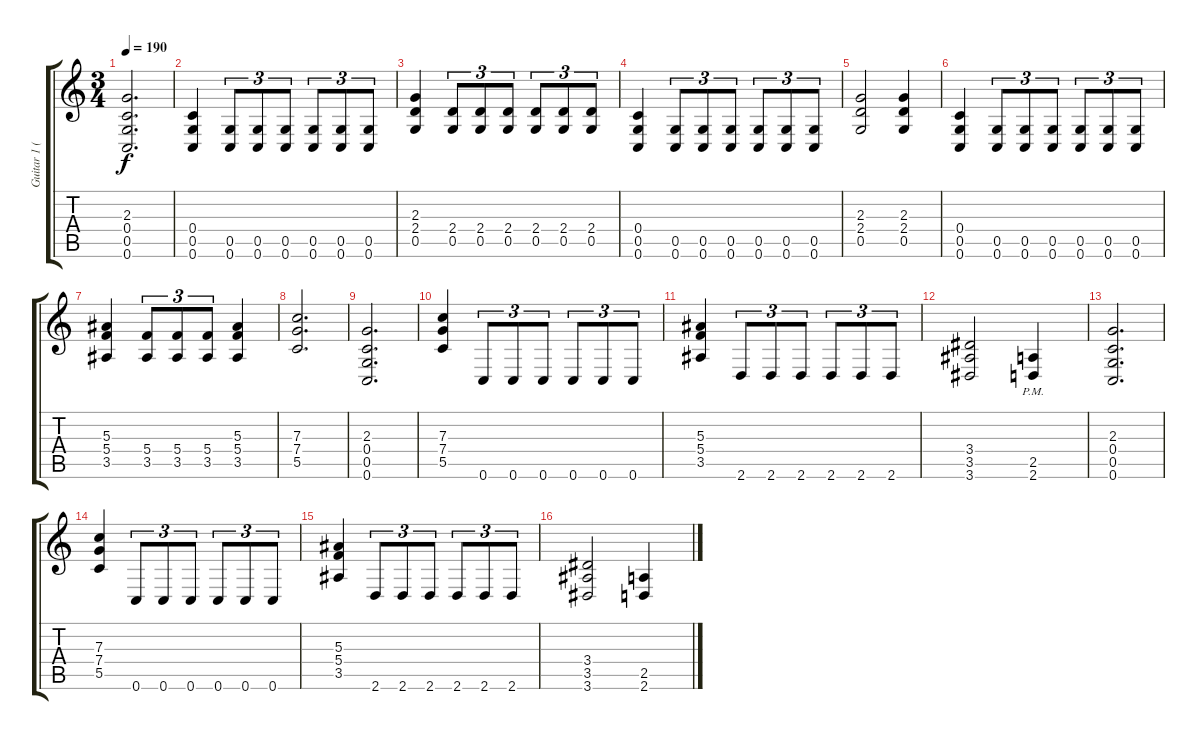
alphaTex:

\track ("Guitar 1 (Teemu)" "Guitar 1 (") {instrument distortionguitar}
\staff {score tabs}
\tuning (D4 A3 F3 C3 G2 C2) {hide}
\ts (3 4)
\tempo 190
\clef g2
\ks c
(2.3 0.4 0.5 0.6).2{d dy f} |
(0.4 0.5 0.6).4 (0.5 0.6).8{tu (3 2)} (0.5 0.6).8{tu (3 2)} (0.5 0.6).8{tu (3 2)} (0.5 0.6).8{tu (3 2)} (0.5 0.6).8{tu (3 2)} (0.5 0.6).8{tu (3 2)} |
(2.3 2.4 0.5).4 (2.4 0.5).8{tu (3 2)} (2.4 0.5).8{tu (3 2)} (2.4 0.5).8{tu (3 2)} (2.4 0.5).8{tu (3 2)} (2.4 0.5).8{tu (3 2)} (2.4 0.5).8{tu (3 2)} |
(0.4 0.5 0.6).4 (0.5 0.6).8{tu (3 2)} (0.5 0.6).8{tu (3 2)} (0.5 0.6).8{tu (3 2)} (0.5 0.6).8{tu (3 2)} (0.5 0.6).8{tu (3 2)} (0.5 0.6).8{tu (3 2)} |
(2.3 2.4 0.5).2 (2.3 2.4 0.5).4 |
(0.4 0.5 0.6).4 (0.5 0.6).8{tu (3 2)} (0.5 0.6).8{tu (3 2)} (0.5 0.6).8{tu (3 2)} (0.5 0.6).8{tu (3 2)} (0.5 0.6).8{tu (3 2)} (0.5 0.6).8{tu (3 2)} |
(5.3 5.4 3.5).4 (5.4 3.5).8{tu (3 2)} (5.4 3.5).8{tu (3 2)} (5.4 3.5).8{tu (3 2)} (5.3 5.4 3.5).4 |
(7.3 7.4 5.5).2{d} |
(2.3 0.4 0.5 0.6).2{d} |
(7.3 7.4 5.5).4 0.6.8{tu (3 2)} 0.6.8{tu (3 2)} 0.6.8{tu (3 2)} 0.6.8{tu (3 2)} 0.6.8{tu (3 2)} 0.6.8{tu (3 2)} |
(5.3 5.4 3.5).4 2.6.8{tu (3 2)} 2.6.8{tu (3 2)} 2.6.8{tu (3 2)} 2.6.8{tu (3 2)} 2.6.8{tu (3 2)} 2.6.8{tu (3 2)} |
(3.4 3.5 3.6).2 (2.5{pm} 2.6{pm}).4 |
(2.3 0.4 0.5 0.6).2{d} |
(7.3 7.4 5.5).4 0.6.8{tu (3 2)} 0.6.8{tu (3 2)} 0.6.8{tu (3 2)} 0.6.8{tu (3 2)} 0.6.8{tu (3 2)} 0.6.8{tu (3 2)} |
(5.3 5.4 3.5).4 2.6.8{tu (3 2)} 2.6.8{tu (3 2)} 2.6.8{tu (3 2)} 2.6.8{tu (3 2)} 2.6.8{tu (3 2)} 2.6.8{tu (3 2)} |
(3.4 3.5 3.6).2 (2.5 2.6).4
